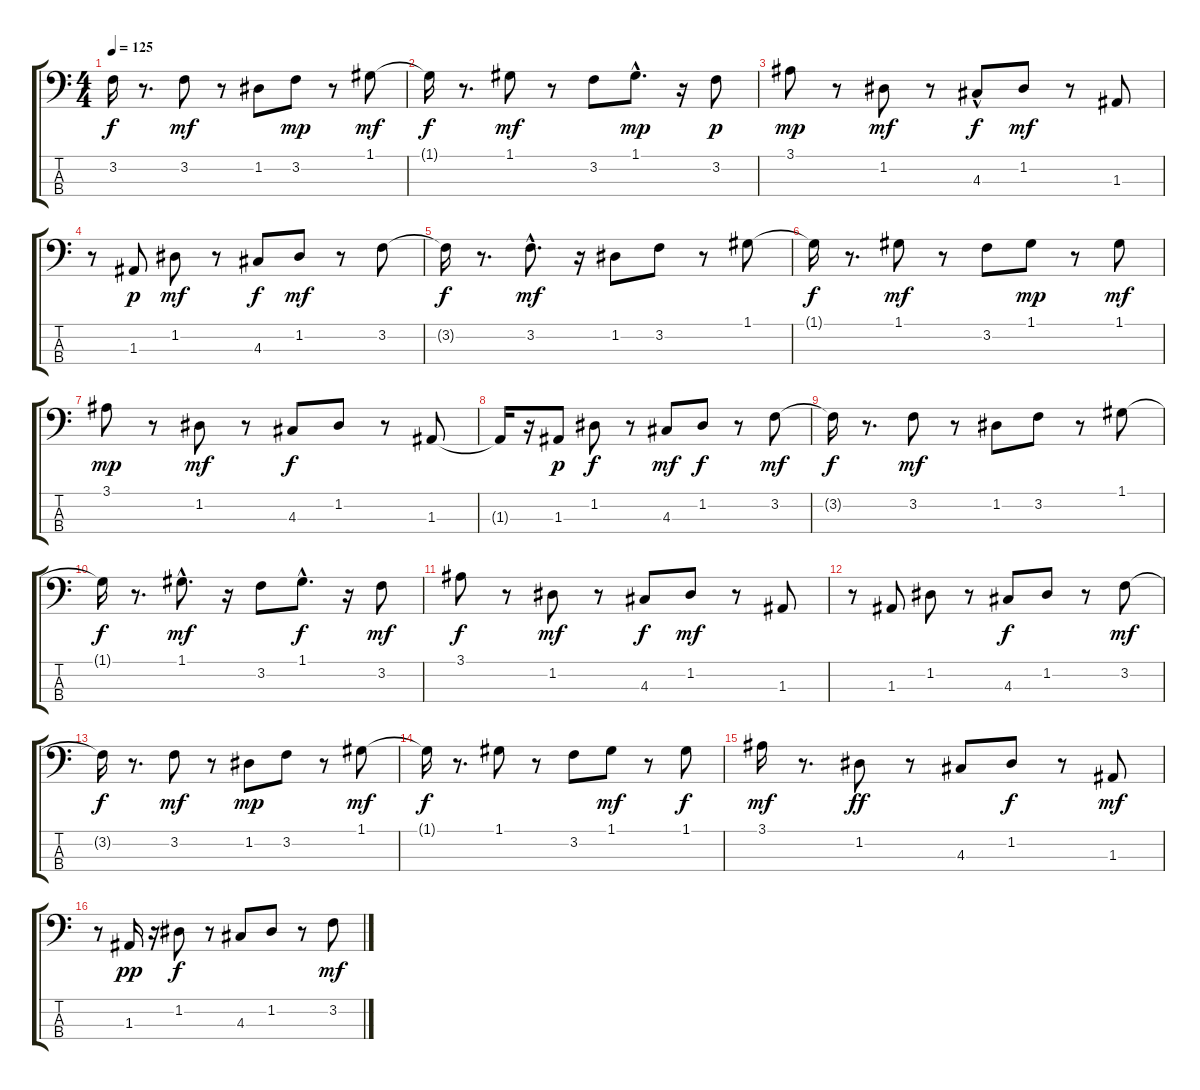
\track "" {instrument electricbassfinger}
\staff {score tabs}
\tuning (G2 D2 A1 E1) {hide}
\ts (4 4)
\tempo 125
\clef f4
\ks c
3.2{t}.16{dy f} r.8{d} 3.2.8{dy mf} r.8 1.2.8 3.2.8{dy mp} r.8 1.1.8{dy mf} |
1.1{t}.16{dy f} r.8{d} 1.1.8{dy mf} r.8 3.2.8 1.1{hac}.8{d dy mp} r.16 3.2.8{dy p} |
3.1.8{dy mp} r.8 1.2.8{dy mf} r.8 4.3{hac}.8{dy f} 1.2.8{dy mf} r.8 1.3.8 |
r.8 1.3.8{dy p} 1.2.8{dy mf} r.8 4.3.8{dy f} 1.2.8{dy mf} r.8 3.2.8 |
3.2{t}.16{dy f} r.8{d} 3.2{hac}.8{d dy mf} r.16 1.2.8 3.2.8 r.8 1.1.8 |
1.1{t}.16{dy f} r.8{d} 1.1.8{dy mf} r.8 3.2.8 1.1.8{dy mp} r.8 1.1.8{dy mf} |
3.1.8{dy mp} r.8 1.2.8{dy mf} r.8 4.3.8{dy f} 1.2.8 r.8 1.3.8 |
1.3{t}.16 r.16 1.3.8{dy p} 1.2.8{dy f} r.8 4.3.8{dy mf} 1.2.8{dy f} r.8 3.2.8{dy mf} |
3.2{t}.16{dy f} r.8{d} 3.2.8{dy mf} r.8 1.2.8 3.2.8 r.8 1.1.8 |
1.1{t}.16{dy f} r.8{d} 1.1{hac}.8{d dy mf} r.16 3.2.8 1.1{hac}.8{d dy f} r.16 3.2.8{dy mf} |
3.1.8{dy f} r.8 1.2.8{dy mf} r.8 4.3.8{dy f} 1.2.8{dy mf} r.8 1.3.8 |
r.8 1.3.8 1.2.8 r.8 4.3.8{dy f} 1.2.8 r.8 3.2.8{dy mf} |
3.2{t}.16{dy f} r.8{d} 3.2.8{dy mf} r.8 1.2.8{dy mp} 3.2.8 r.8 1.1.8{dy mf} |
1.1{t}.16{dy f} r.8{d} 1.1.8 r.8 3.2.8 1.1.8{dy mf} r.8 1.1.8{dy f} |
3.1.16{dy mf} r.8{d} 1.2.8{dy ff} r.8 4.3.8 1.2.8{dy f} r.8 1.3.8{dy mf} |
r.8 1.3.16{dy pp} r.16 1.2.8{dy f} r.8 4.3.8 1.2.8 r.8 3.2.8{dy mf}
